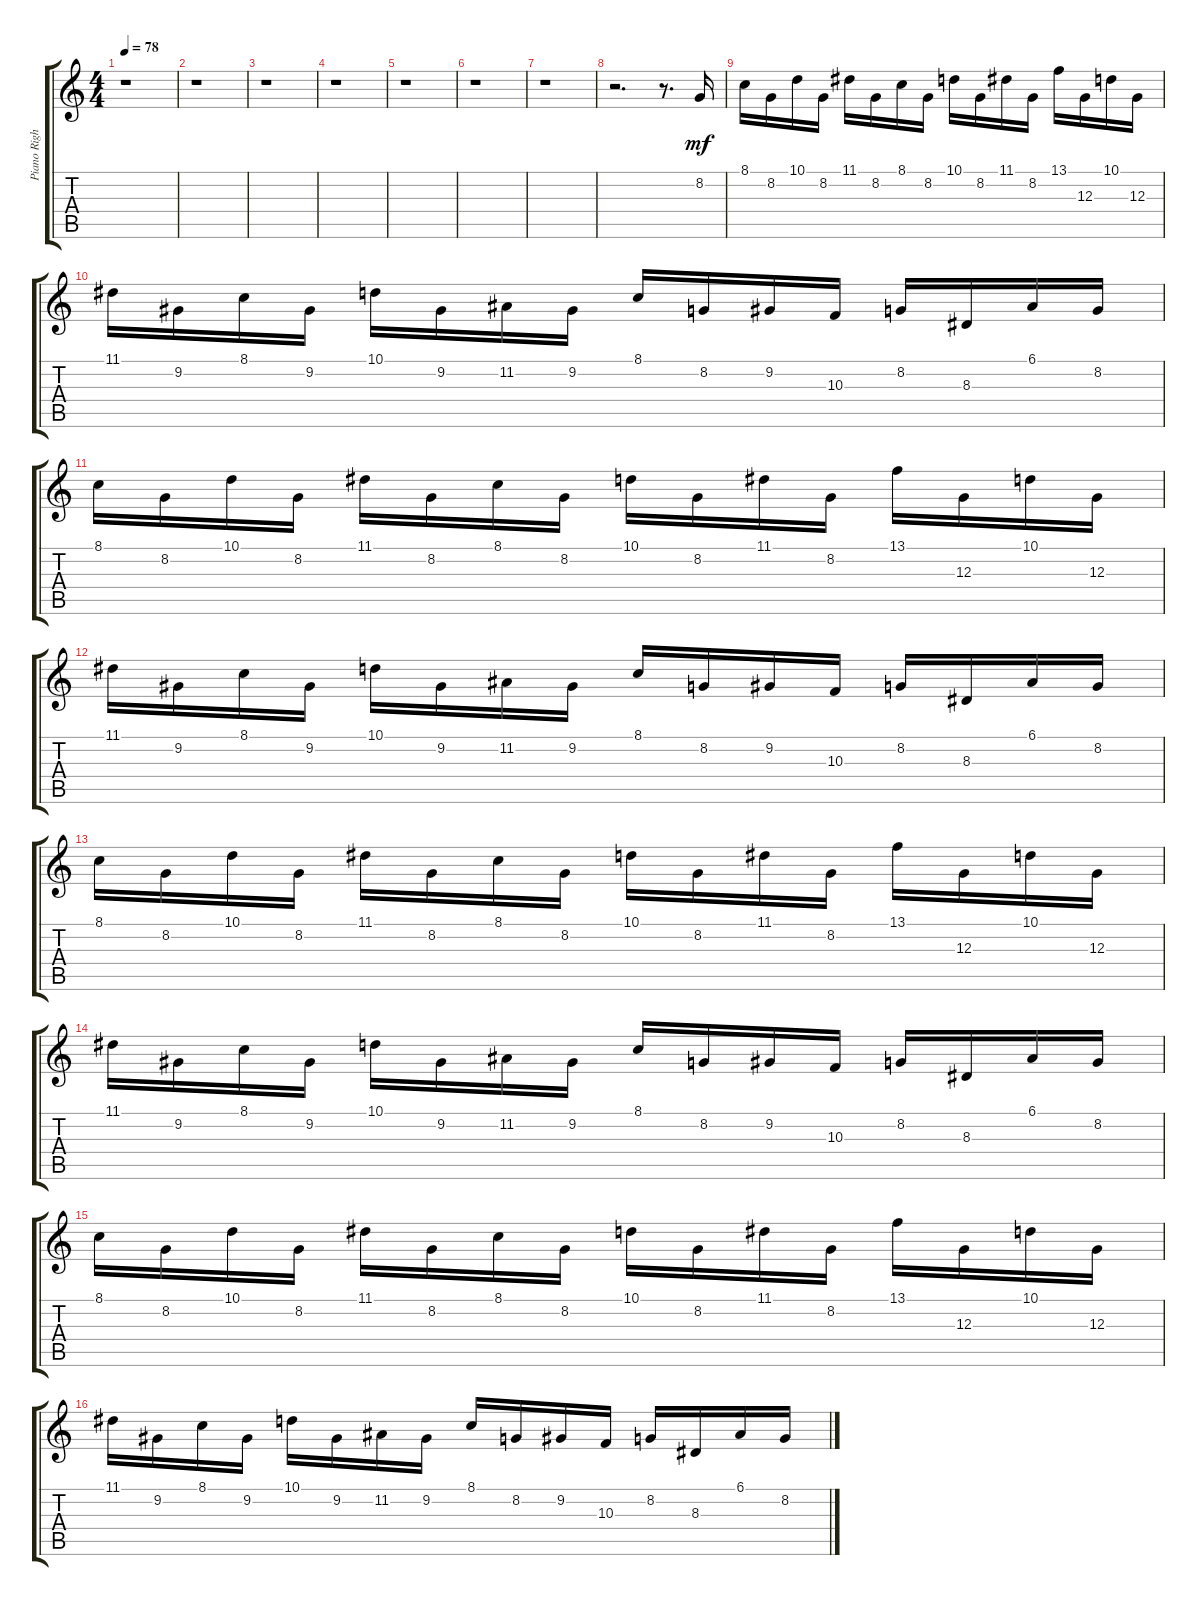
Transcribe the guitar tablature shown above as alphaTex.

\track ("Piano Right Hand" "Piano Righ") {instrument acousticgrandpiano}
\staff {score tabs}
\tuning (E4 B3 G3 D3 A2 E2) {hide}
\ts (4 4)
\tempo 78
\clef g2
\ks c
r.1{dy mf instrument acousticgrandpiano} |
r.1 |
r.1 |
r.1 |
r.1 |
r.1 |
r.1 |
r.2{d} r.8{d} 8.2.16 |
8.1.16 8.2.16 10.1.16 8.2.16 11.1.16 8.2.16 8.1.16 8.2.16 10.1.16 8.2.16 11.1.16 8.2.16 13.1.16 12.3.16 10.1.16 12.3.16 |
11.1.16 9.2.16 8.1.16 9.2.16 10.1.16 9.2.16 11.2.16 9.2.16 8.1.16 8.2.16 9.2.16 10.3.16 8.2.16 8.3.16 6.1.16 8.2.16 |
8.1.16 8.2.16 10.1.16 8.2.16 11.1.16 8.2.16 8.1.16 8.2.16 10.1.16 8.2.16 11.1.16 8.2.16 13.1.16 12.3.16 10.1.16 12.3.16 |
11.1.16 9.2.16 8.1.16 9.2.16 10.1.16 9.2.16 11.2.16 9.2.16 8.1.16 8.2.16 9.2.16 10.3.16 8.2.16 8.3.16 6.1.16 8.2.16 |
8.1.16 8.2.16 10.1.16 8.2.16 11.1.16 8.2.16 8.1.16 8.2.16 10.1.16 8.2.16 11.1.16 8.2.16 13.1.16 12.3.16 10.1.16 12.3.16 |
11.1.16 9.2.16 8.1.16 9.2.16 10.1.16 9.2.16 11.2.16 9.2.16 8.1.16 8.2.16 9.2.16 10.3.16 8.2.16 8.3.16 6.1.16 8.2.16 |
8.1.16 8.2.16 10.1.16 8.2.16 11.1.16 8.2.16 8.1.16 8.2.16 10.1.16 8.2.16 11.1.16 8.2.16 13.1.16 12.3.16 10.1.16 12.3.16 |
11.1.16 9.2.16 8.1.16 9.2.16 10.1.16 9.2.16 11.2.16 9.2.16 8.1.16 8.2.16 9.2.16 10.3.16 8.2.16 8.3.16 6.1.16 8.2.16
